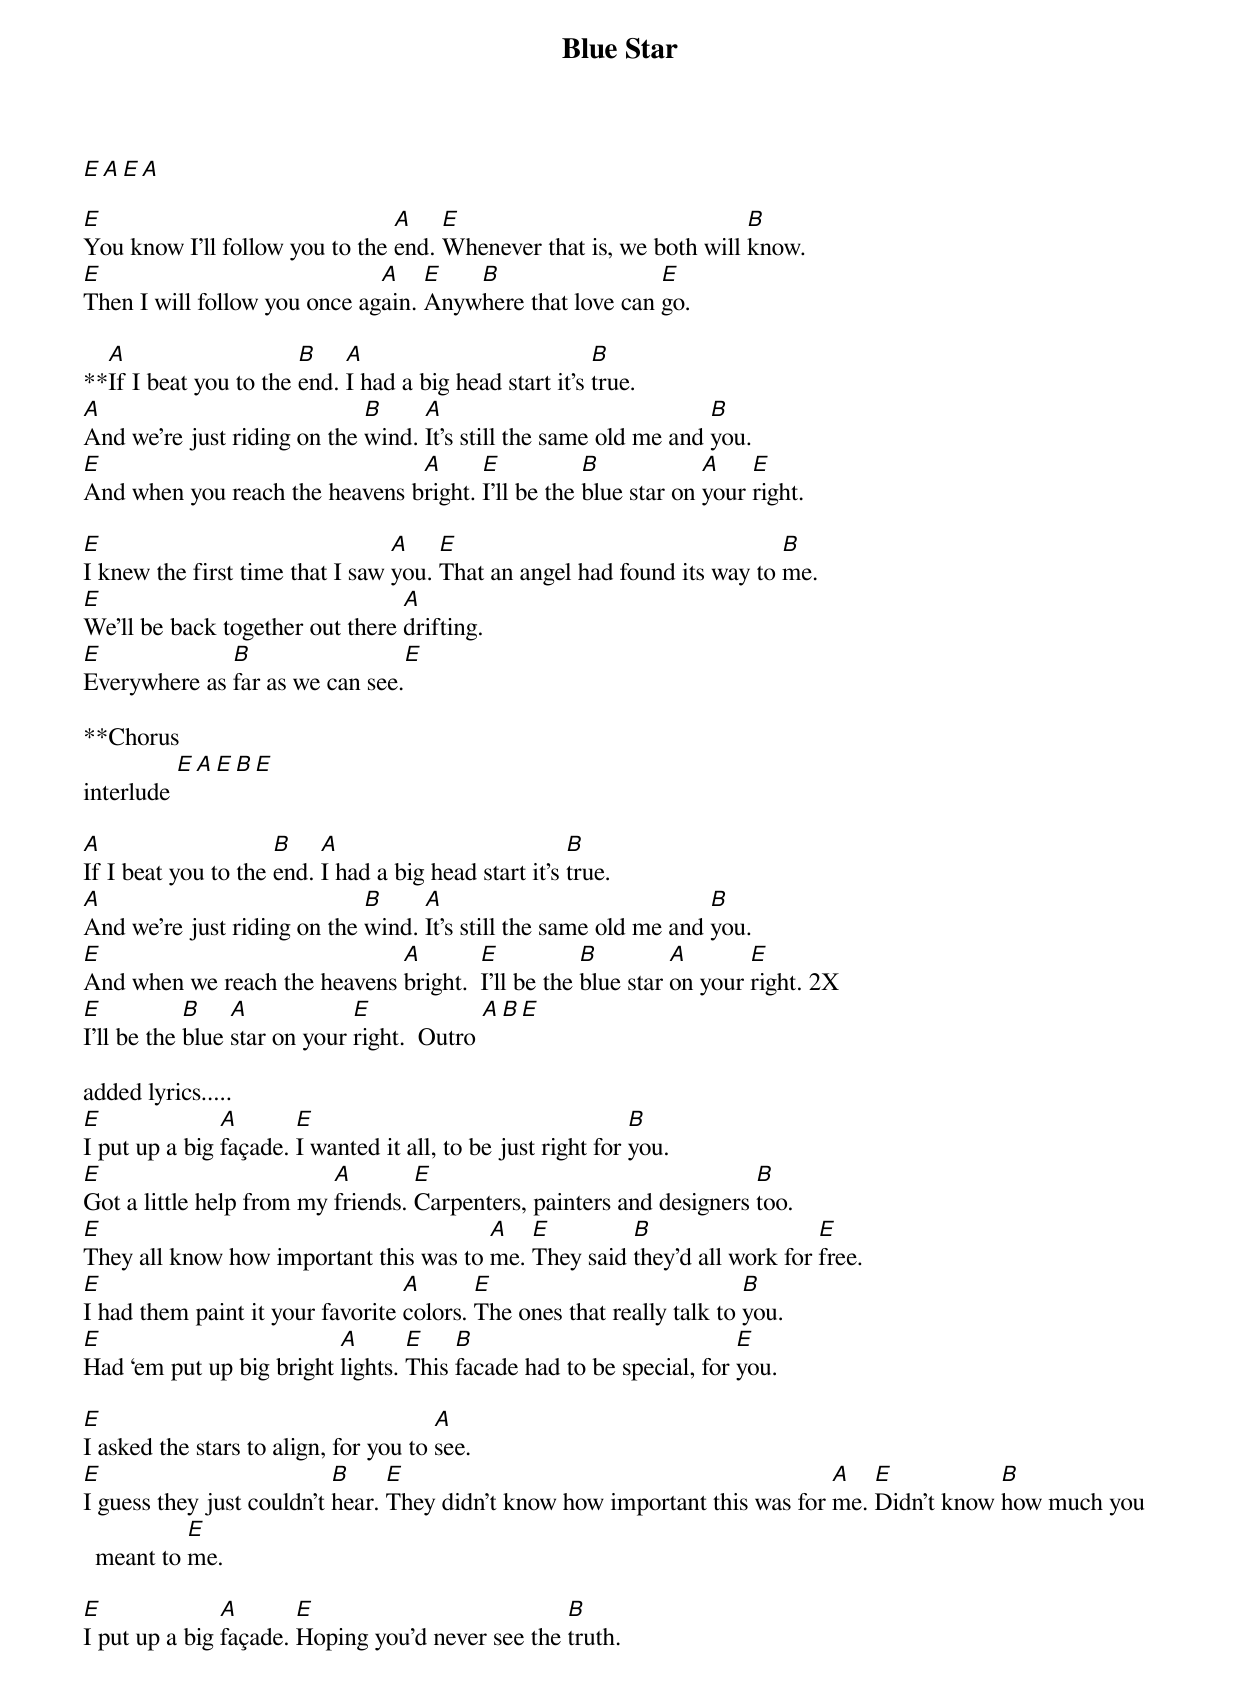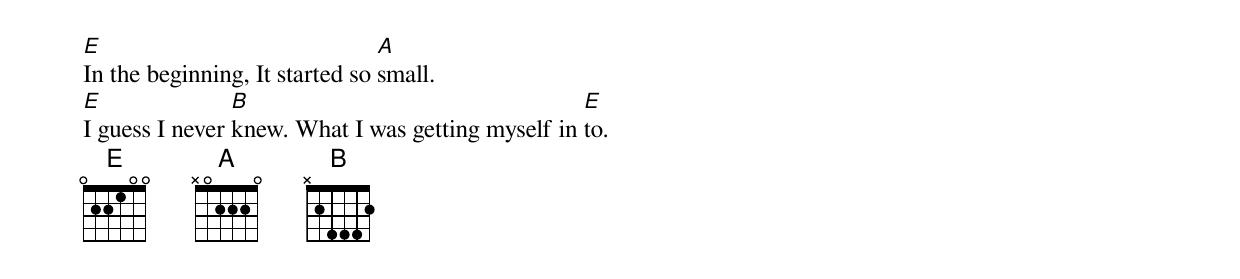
{title:Blue Star}
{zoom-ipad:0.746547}
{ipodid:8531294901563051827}
{Willie Nelson}
[E][A][E][A]

[E]You know I’ll follow you to the [A]end. [E]Whenever that is, we both will [B]know.
[E]Then I will follow you once ag[A]ain. [E]Anyw[B]here that love can [E]go.

**[A]If I beat you to the [B]end. [A]I had a big head start it's [B]true.
[A]And we're just riding on the [B]wind. [A]It’s still the same old me and [B]you.
[E]And when you reach the heavens b[A]right. [E]I'll be the [B]blue star on [A]your [E]right.

[E]I knew the first time that I saw [A]you. [E]That an angel had found its way to [B]me.
[E]We'll be back together out there [A]drifting.
[E]Everywhere as [B]far as we can see.[E]

**Chorus
interlude [E][A][E][B][E]

[A]If I beat you to the [B]end. [A]I had a big head start it's [B]true.
[A]And we're just riding on the [B]wind. [A]It’s still the same old me and [B]you.
[E]And when we reach the heavens [A]bright.  [E]I'll be the [B]blue star [A]on your [E]right. 2X
[E]I'll be the [B]blue [A]star on your [E]right.  Outro [A][B][E]

added lyrics.....
[E]I put up a big [A]façade. [E]I wanted it all, to be just right for [B]you.
[E]Got a little help from my [A]friends. [E]Carpenters, painters and designers [B]too.
[E]They all know how important this was to [A]me. [E]They said [B]they’d all work for [E]free.
[E]I had them paint it your favorite [A]colors. [E]The ones that really talk to [B]you.
[E]Had ‘em put up big bright [A]lights. [E]This [B]facade had to be special, for [E]you.

[E]I asked the stars to align, for you to [A]see.
[E]I guess they just couldn’t [B]hear. [E]They didn’t know how important this was for [A]me. [E]Didn’t know [B]how much you meant to [E]me.

[E]I put up a big [A]façade. [E]Hoping you’d never see the [B]truth.
[E]In the beginning, It started so [A]small.
[E]I guess I never [B]knew. What I was getting myself in [E]to.
